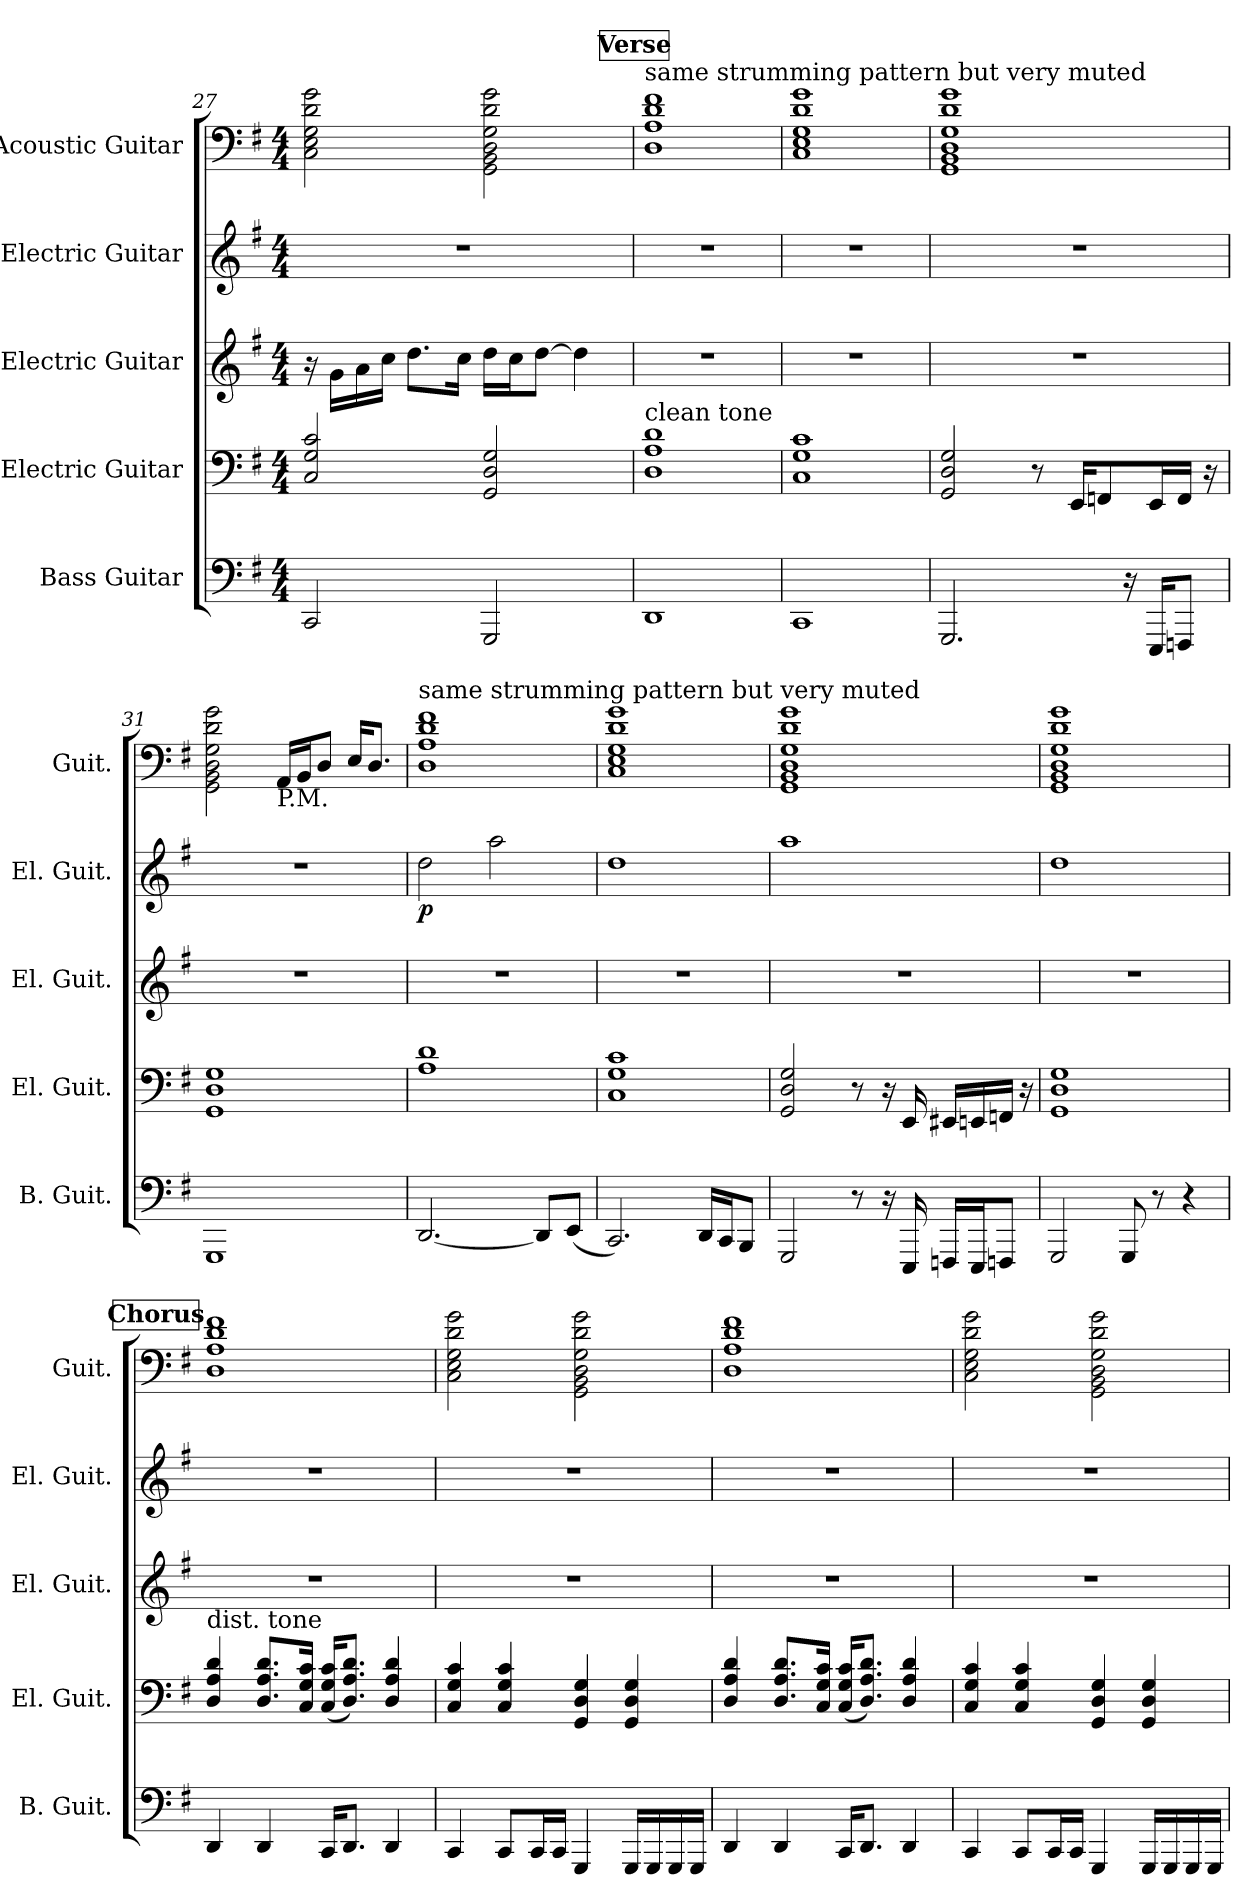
**kern	**kern	**kern	**kern	**dynam	**kern
*part5	*part4	*part3	*part2	*part2	*part1
*staff5	*staff4	*staff3	*staff2	*staff2	*staff1
*I"Bass Guitar	*I"Electric Guitar	*I"Electric Guitar	*I"Electric Guitar	*	*I"Acoustic Guitar
*I'B. Guit.	*I'El. Guit.	*I'El. Guit.	*I'El. Guit.	*	*I'Guit.
*	*	*	*	*	*
*ITrd7c12	*	*	*	*	*
*k[f#]	*k[f#]	*k[f#]	*k[f#]	*	*k[f#]
*M4/4	*M4/4	*M4/4	*M4/4	*	*M4/4
=27	=27	=27	=27	=27	=27
2CCC/	2C/ 2G/ 2c/	16r	1r	.	2C\ 2E\ 2G\ 2d\ 2g\
.	.	16g\LL	.	.	.
.	.	16a\	.	.	.
.	.	16cc\JJ	.	.	.
.	.	8.dd\L	.	.	.
.	.	16cc\Jk	.	.	.
2GGGG/	2GG/ 2D/ 2G/	16dd\LL	.	.	2GG\ 2BB\ 2D\ 2G\ 2d\ 2g\
.	.	16cc\J	.	.	.
.	.	[8dd\J	.	.	.
.	.	4dd\]	.	.	.
!!LO:PB:g=z
!!LO:REH:place=s1:a:B:fs=14:t=Verse
=28	=28	=28	=28	=28	=28
!	!	!	!	!	!LO:TX:a:t=same strumming pattern but very muted
!	!LO:TX:a:t=clean tone	!	!	!	!
1DDD	1D 1A 1d	1r	1r	.	1D 1A 1d 1f#
=29	=29	=29	=29	=29	=29
1CCC	1C 1G 1c	1r	1r	.	1C 1E 1G 1d 1g
=30	=30	=30	=30	=30	=30
2.GGGG/	2GG/ 2D/ 2G/	1r	1r	.	1GG 1BB 1D 1G 1d 1g
.	8r	.	.	.	.
.	16EE/KL	.	.	.	.
.	8FF/	.	.	.	.
16r	.	.	.	.	.
16EEEE/KL	16EE/L	.	.	.	.
8FFFFn/J	16FF/JJ	.	.	.	.
.	16r	.	.	.	.
=31	=31	=31	=31	=31	=31
1GGGG	1GG 1D 1G	1r	1r	.	2GG\ 2BB\ 2D\ 2G\ 2d\ 2g\
!	!	!	!	!	!LO:TX:b:t=P.M.
.	.	.	.	.	16AA/LL
.	.	.	.	.	16BB/J
.	.	.	.	.	8D/J
.	.	.	.	.	16E/KL
.	.	.	.	.	8.D/J
=32	=32	=32	=32	=32	=32
!	!	!	!	!	!LO:TX:a:t=same strumming pattern but very muted
!	!	!	!	!LO:DY:b	!
[2.DDD/	1Dyy 1A 1d	1r	2dd\	p	1D 1A 1d 1f#
.	.	.	2aa\	.	.
8DDD/L]	.	.	.	.	.
(<8EEE/J	.	.	.	.	.
=33	=33	=33	=33	=33	=33
2.CCC/)	1C 1G 1c	1r	1dd	.	1C 1E 1G 1d 1g
16DDD/LL	.	.	.	.	.
16CCC/J	.	.	.	.	.
8BBBB/J	.	.	.	.	.
=34	=34	=34	=34	=34	=34
2GGGG/	2GG/ 2D/ 2G/	1r	1aa	.	1GG 1BB 1D 1G 1d 1g
8r	8r	.	.	.	.
16r	16r	.	.	.	.
16EEEE/	16EE/	.	.	.	.
16FFFFn/LL	16EE#/LL	.	.	.	.
16EEEE/J	16EE/	.	.	.	.
8FFFFn/J	16FF/JJ	.	.	.	.
.	16r	.	.	.	.
!!LO:LB:g=z
=35	=35	=35	=35	=35	=35
2GGGG/	1GG 1D 1G	1r	1dd	.	1GG 1BB 1D 1G 1d 1g
8GGGG/	.	.	.	.	.
8r	.	.	.	.	.
4r	.	.	.	.	.
!!LO:REH:place=s1:a:B:fs=14:t=Chorus
=36	=36	=36	=36	=36	=36
!	!LO:TX:a:t=dist. tone	!	!	!	!
4DDD/	4D/ 4A/ 4d/	1r	1r	.	1D 1A 1d 1f#
4DDD/	8.D/ 8.A/ 8.d/L	.	.	.	.
.	16C/ 16G/ 16c/Jk	.	.	.	.
16CCC/KL	(<16C/ 16G/ 16c/KL	.	.	.	.
8.DDD/J	8.D/ 8.A/ 8.d/J)	.	.	.	.
4DDD/	4D/ 4A/ 4d/	.	.	.	.
=37	=37	=37	=37	=37	=37
4CCC/	4C/ 4G/ 4c/	1r	1r	.	2C\ 2E\ 2G\ 2d\ 2g\
8CCC/L	4C/ 4G/ 4c/	.	.	.	.
16CCC/L	.	.	.	.	.
16CCC/JJ	.	.	.	.	.
4GGGG/	4GG/ 4D/ 4G/	.	.	.	2GG\ 2BB\ 2D\ 2G\ 2d\ 2g\
16GGGG/LL	4GG/ 4D/ 4G/	.	.	.	.
16GGGG/	.	.	.	.	.
16GGGG/	.	.	.	.	.
16GGGG/JJ	.	.	.	.	.
=38	=38	=38	=38	=38	=38
4DDD/	4D/ 4A/ 4d/	1r	1r	.	1D 1A 1d 1f#
4DDD/	8.D/ 8.A/ 8.d/L	.	.	.	.
.	16C/ 16G/ 16c/Jk	.	.	.	.
16CCC/KL	(<16C/ 16G/ 16c/KL	.	.	.	.
8.DDD/J	8.D/ 8.A/ 8.d/J)	.	.	.	.
4DDD/	4D/ 4A/ 4d/	.	.	.	.
!!LO:PB:g=z
=39	=39	=39	=39	=39	=39
4CCC/	4C/ 4G/ 4c/	1r	1r	.	2C\ 2E\ 2G\ 2d\ 2g\
8CCC/L	4C/ 4G/ 4c/	.	.	.	.
16CCC/L	.	.	.	.	.
16CCC/JJ	.	.	.	.	.
4GGGG/	4GG/ 4D/ 4G/	.	.	.	2GG\ 2BB\ 2D\ 2G\ 2d\ 2g\
16GGGG/LL	4GG/ 4D/ 4G/	.	.	.	.
16GGGG/	.	.	.	.	.
16GGGG/	.	.	.	.	.
16GGGG/JJ	.	.	.	.	.
=	=	=	=	=	=
*-	*-	*-	*-	*-	*-
